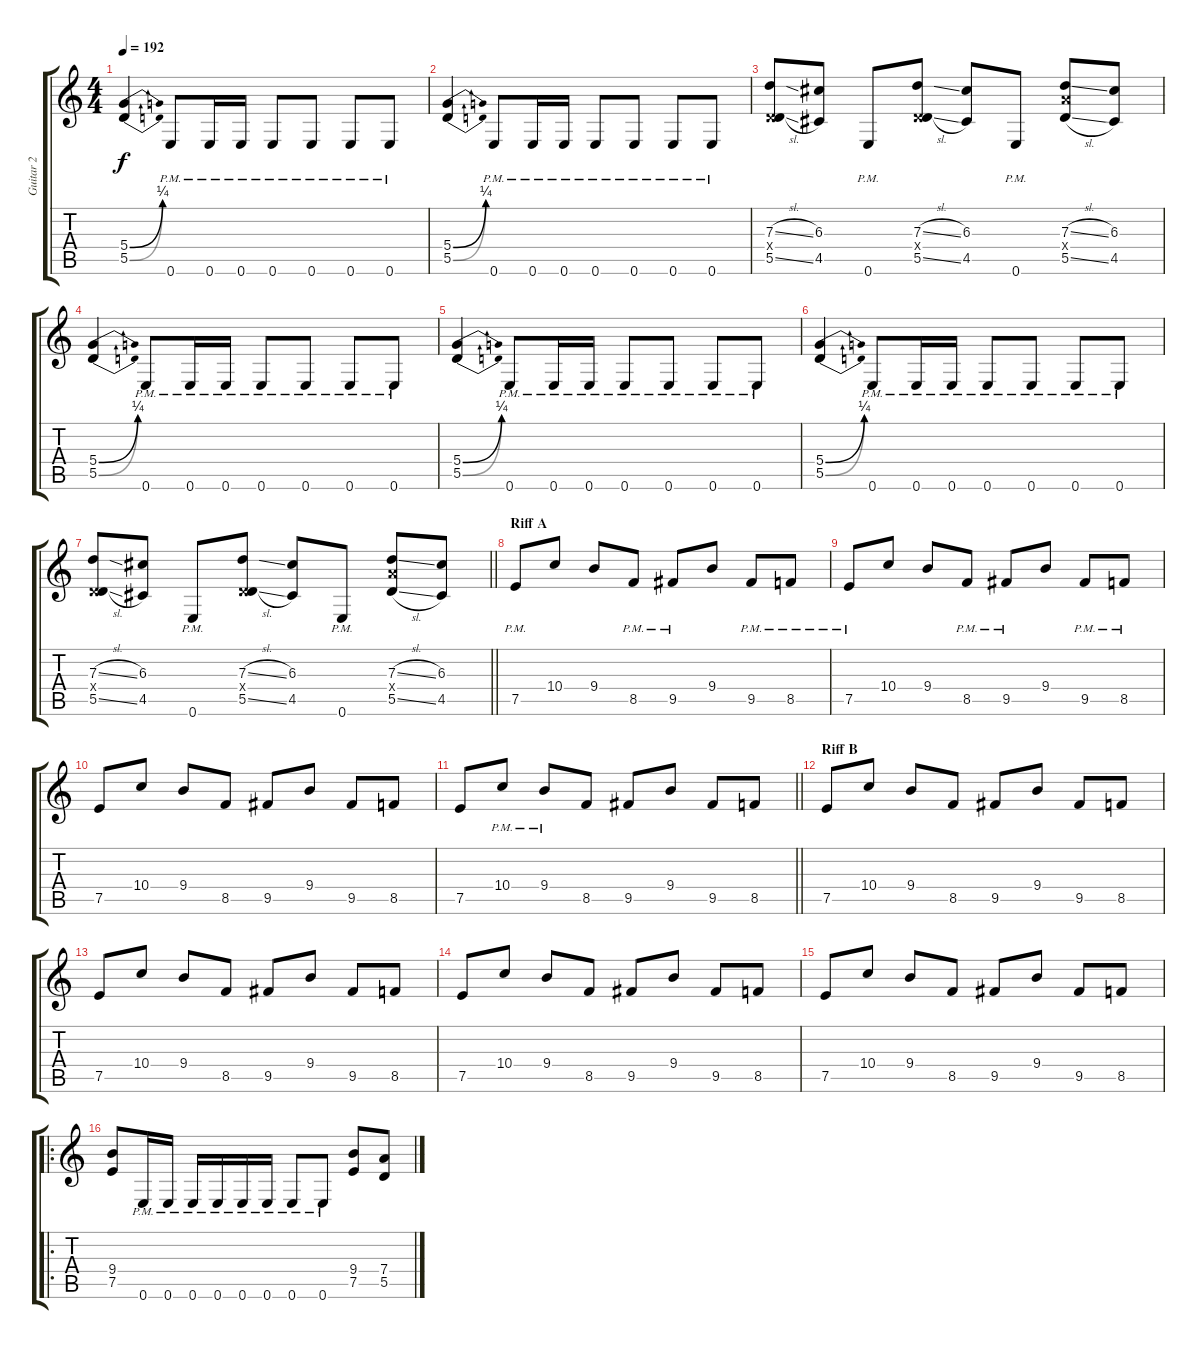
\track ("Guitar 2" "Guitar 2") {instrument distortionguitar}
\staff {score tabs}
\tuning (E4 B3 G3 D3 A2 E2) {hide}
\ts (4 4)
\tempo 192
\clef g2
\ks c
(5.4{be (bend 0 0 60 1)} 5.5{be (bend 0 0 60 1)}).4{dy f} 0.6{pm}.8 0.6{pm}.16 0.6{pm}.16 0.6{pm}.8 0.6{pm}.8 0.6{pm}.8 0.6{pm}.8 |
(5.4{be (bend 0 0 60 1)} 5.5{be (bend 0 0 60 1)}).4 0.6{pm}.8 0.6{pm}.16 0.6{pm}.16 0.6{pm}.8 0.6{pm}.8 0.6{pm}.8 0.6{pm}.8 |
(7.3{sl} 0.4{x} 5.5{sl}).8 (6.3 4.5).8 0.6{pm}.8 (7.3{sl} 0.4{x} 5.5{sl}).8 (6.3 4.5).8 0.6{pm}.8 (7.3{sl} 7.4{x} 5.5{sl}).8 (6.3 4.5).8 |
(5.4{be (bend 0 0 60 1)} 5.5{be (bend 0 0 60 1)}).4 0.6{pm}.8 0.6{pm}.16 0.6{pm}.16 0.6{pm}.8 0.6{pm}.8 0.6{pm}.8 0.6{pm}.8 |
(5.4{be (bend 0 0 60 1)} 5.5{be (bend 0 0 60 1)}).4 0.6{pm}.8 0.6{pm}.16 0.6{pm}.16 0.6{pm}.8 0.6{pm}.8 0.6{pm}.8 0.6{pm}.8 |
(5.4{be (bend 0 0 60 1)} 5.5{be (bend 0 0 60 1)}).4 0.6{pm}.8 0.6{pm}.16 0.6{pm}.16 0.6{pm}.8 0.6{pm}.8 0.6{pm}.8 0.6{pm}.8 |
\barLineRight lightlight
(7.3{sl} 0.4{x} 5.5{sl}).8 (6.3 4.5).8 0.6{pm}.8 (7.3{sl} 0.4{x} 5.5{sl}).8 (6.3 4.5).8 0.6{pm}.8 (7.3{sl} 7.4{x} 5.5{sl}).8 (6.3 4.5).8 |
\section ("" "Riff A")
7.5{pm}.8 10.4.8 9.4.8 8.5{pm}.8 9.5{pm}.8 9.4.8 9.5{pm}.8 8.5{pm}.8 |
7.5{pm}.8 10.4.8 9.4.8 8.5{pm}.8 9.5{pm}.8 9.4.8 9.5{pm}.8 8.5{pm}.8 |
7.5.8 10.4.8 9.4.8 8.5.8 9.5.8 9.4.8 9.5.8 8.5.8 |
\barLineRight lightlight
7.5.8 10.4{pm}.8 9.4{pm}.8 8.5.8 9.5.8 9.4.8 9.5.8 8.5.8 |
\section ("" "Riff B")
7.5.8 10.4.8 9.4.8 8.5.8 9.5.8 9.4.8 9.5.8 8.5.8 |
7.5.8 10.4.8 9.4.8 8.5.8 9.5.8 9.4.8 9.5.8 8.5.8 |
7.5.8 10.4.8 9.4.8 8.5.8 9.5.8 9.4.8 9.5.8 8.5.8 |
7.5.8 10.4.8 9.4.8 8.5.8 9.5.8 9.4.8 9.5.8 8.5.8 |
\ro
(9.4 7.5).8 0.6{pm}.16 0.6{pm}.16 0.6{pm}.16 0.6{pm}.16 0.6{pm}.16 0.6{pm}.16 0.6{pm}.8 0.6{pm}.8 (9.4 7.5).8 (7.4 5.5).8
